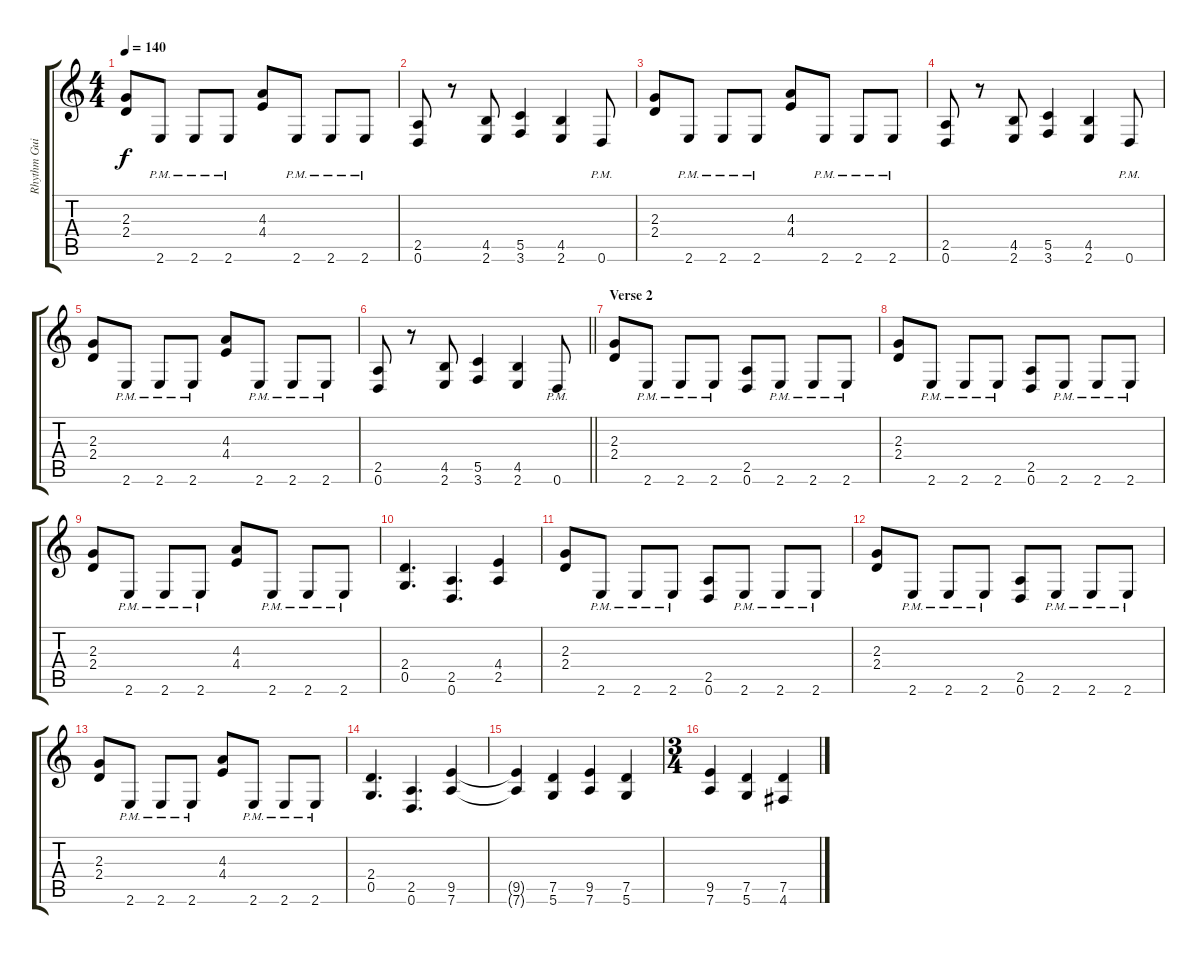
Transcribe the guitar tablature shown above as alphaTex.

\track ("Rhythm Guitar L" "Rhythm Gui") {instrument distortionguitar}
\staff {score tabs}
\tuning (D4 A3 F3 C3 G2 D2) {hide}
\ts (4 4)
\tempo 140
\clef g2
\ks c
(2.3 2.4).8{dy f} 2.6{pm}.8 2.6{pm}.8 2.6{pm}.8 (4.3 4.4).8 2.6{pm}.8 2.6{pm}.8 2.6{pm}.8 |
(2.5 0.6).8 r.8 (4.5 2.6).8 (5.5 3.6).4 (4.5 2.6).4 0.6{pm}.8 |
(2.3 2.4).8 2.6{pm}.8 2.6{pm}.8 2.6{pm}.8 (4.3 4.4).8 2.6{pm}.8 2.6{pm}.8 2.6{pm}.8 |
(2.5 0.6).8 r.8 (4.5 2.6).8 (5.5 3.6).4 (4.5 2.6).4 0.6{pm}.8 |
(2.3 2.4).8 2.6{pm}.8 2.6{pm}.8 2.6{pm}.8 (4.3 4.4).8 2.6{pm}.8 2.6{pm}.8 2.6{pm}.8 |
\barLineRight lightlight
(2.5 0.6).8 r.8 (4.5 2.6).8 (5.5 3.6).4 (4.5 2.6).4 0.6{pm}.8 |
\section ("" "Verse 2")
(2.3 2.4).8 2.6{pm}.8 2.6{pm}.8 2.6{pm}.8 (2.5 0.6).8 2.6{pm}.8 2.6{pm}.8 2.6{pm}.8 |
(2.3 2.4).8 2.6{pm}.8 2.6{pm}.8 2.6{pm}.8 (2.5 0.6).8 2.6{pm}.8 2.6{pm}.8 2.6{pm}.8 |
(2.3 2.4).8 2.6{pm}.8 2.6{pm}.8 2.6{pm}.8 (4.3 4.4).8 2.6{pm}.8 2.6{pm}.8 2.6{pm}.8 |
(2.4 0.5).4{d} (2.5 0.6).4{d} (4.4 2.5).4 |
(2.3 2.4).8 2.6{pm}.8 2.6{pm}.8 2.6{pm}.8 (2.5 0.6).8 2.6{pm}.8 2.6{pm}.8 2.6{pm}.8 |
(2.3 2.4).8 2.6{pm}.8 2.6{pm}.8 2.6{pm}.8 (2.5 0.6).8 2.6{pm}.8 2.6{pm}.8 2.6{pm}.8 |
(2.3 2.4).8 2.6{pm}.8 2.6{pm}.8 2.6{pm}.8 (4.3 4.4).8 2.6{pm}.8 2.6{pm}.8 2.6{pm}.8 |
(2.4 0.5).4{d} (2.5 0.6).4{d} (9.5 7.6).4 |
(9.5{t} 7.6{t}).4 (7.5 5.6).4 (9.5 7.6).4 (7.5 5.6).4 |
\ts (3 4)
(9.5 7.6).4 (7.5 5.6).4 (7.5 4.6).4
